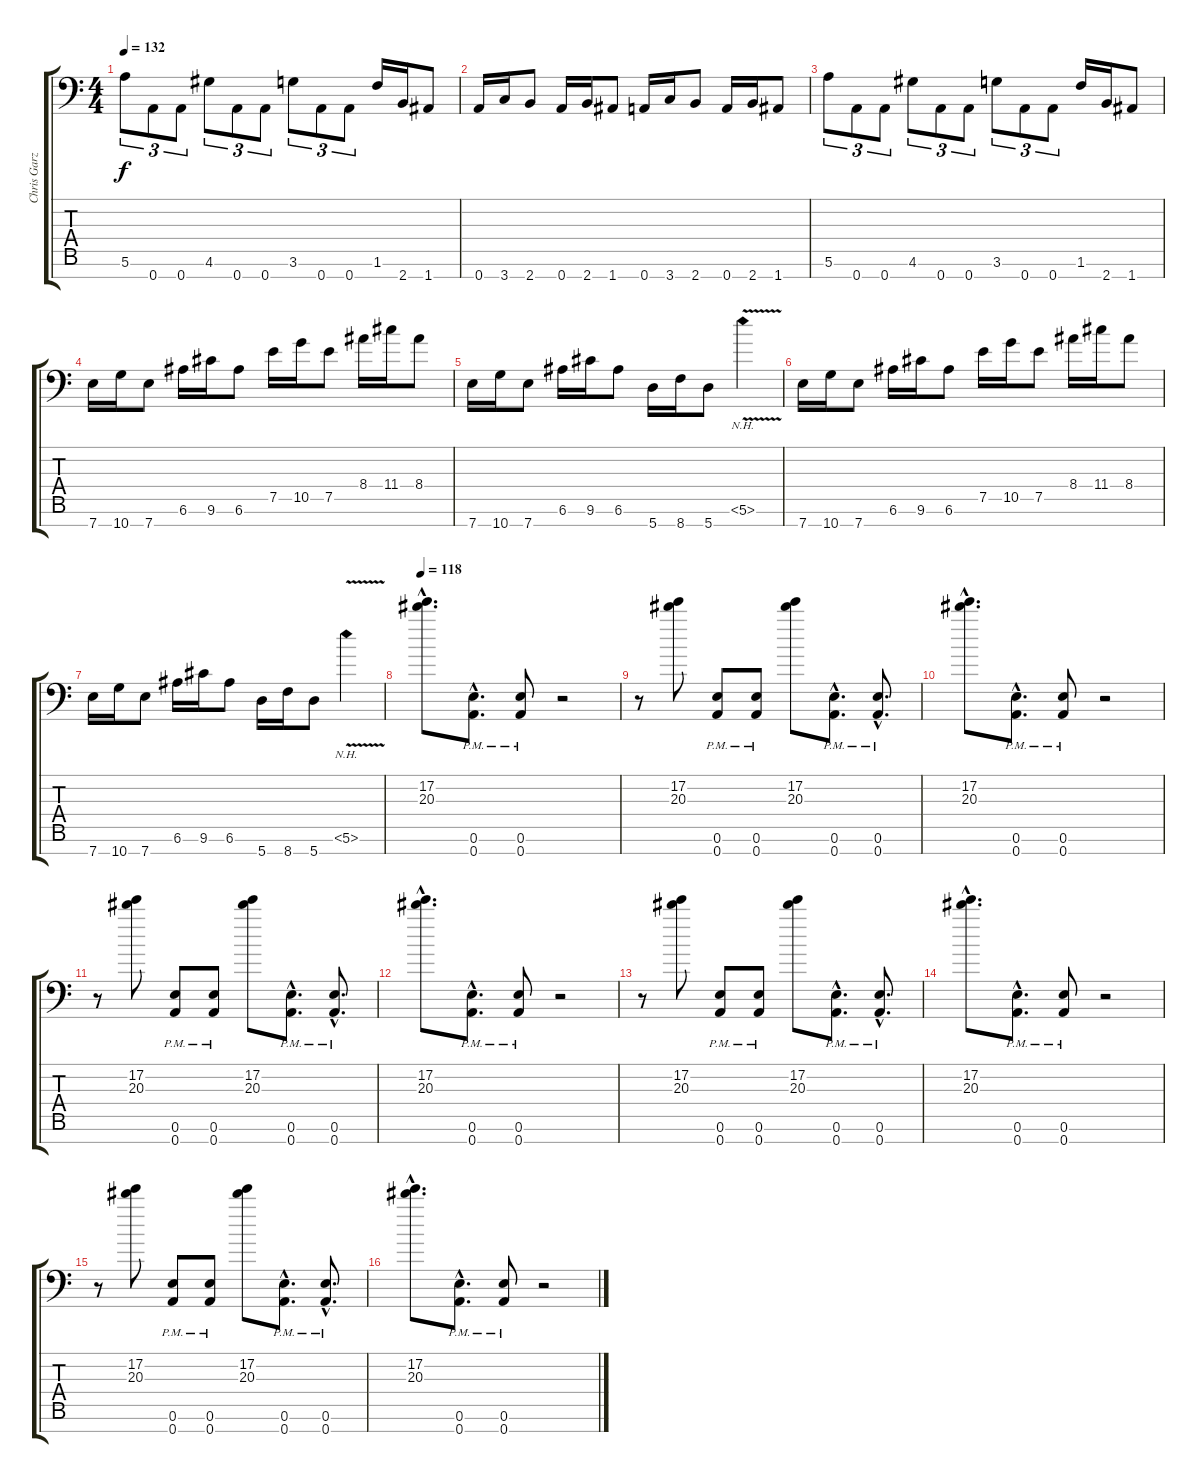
\track ("Chris Garza" "Chris Garz") {instrument distortionguitar}
\staff {score tabs}
\tuning (E4 B3 G3 D3 A2 E2 A1) {hide}
\ts (4 4)
\tempo 132
\clef f4
\ks c
5.6.8{tu (3 2) dy f} 0.7.8{tu (3 2)} 0.7.8{tu (3 2)} 4.6.8{tu (3 2)} 0.7.8{tu (3 2)} 0.7.8{tu (3 2)} 3.6.8{tu (3 2)} 0.7.8{tu (3 2)} 0.7.8{tu (3 2)} 1.6.16 2.7.16 1.7.8 |
0.7.16 3.7.16 2.7.8 0.7.16 2.7.16 1.7.8 0.7.16 3.7.16 2.7.8 0.7.16 2.7.16 1.7.8 |
5.6.8{tu (3 2)} 0.7.8{tu (3 2)} 0.7.8{tu (3 2)} 4.6.8{tu (3 2)} 0.7.8{tu (3 2)} 0.7.8{tu (3 2)} 3.6.8{tu (3 2)} 0.7.8{tu (3 2)} 0.7.8{tu (3 2)} 1.6.16 2.7.16 1.7.8 |
7.7.16 10.7.16 7.7.8 6.6.16 9.6.16 6.6.8 7.5.16 10.5.16 7.5.8 8.4.16 11.4.16 8.4.8 |
7.7.16 10.7.16 7.7.8 6.6.16 9.6.16 6.6.8 5.7.16 8.7.16 5.7.8 5.6{nh v}.4 |
7.7.16 10.7.16 7.7.8 6.6.16 9.6.16 6.6.8 7.5.16 10.5.16 7.5.8 8.4.16 11.4.16 8.4.8 |
7.7.16 10.7.16 7.7.8 6.6.16 9.6.16 6.6.8 5.7.16 8.7.16 5.7.8 5.6{nh v}.4 |
\tempo 118
(17.2{hac} 20.3{hac}).8{d} (0.6{hac pm} 0.7{hac pm}).8{d} (0.6{pm} 0.7{pm}).8 r.2 |
r.8 (17.2 20.3).8 (0.6{pm} 0.7{pm}).8 (0.6{pm} 0.7{pm}).8 (17.2 20.3).8 (0.6{hac pm} 0.7{hac pm}).8{d} (0.6{hac pm} 0.7{hac pm}).8{d} |
(17.2{hac} 20.3{hac}).8{d} (0.6{hac pm} 0.7{hac pm}).8{d} (0.6{pm} 0.7{pm}).8 r.2 |
r.8 (17.2 20.3).8 (0.6{pm} 0.7{pm}).8 (0.6{pm} 0.7{pm}).8 (17.2 20.3).8 (0.6{hac pm} 0.7{hac pm}).8{d} (0.6{hac pm} 0.7{hac pm}).8{d} |
(17.2{hac} 20.3{hac}).8{d} (0.6{hac pm} 0.7{hac pm}).8{d} (0.6{pm} 0.7{pm}).8 r.2 |
r.8 (17.2 20.3).8 (0.6{pm} 0.7{pm}).8 (0.6{pm} 0.7{pm}).8 (17.2 20.3).8 (0.6{hac pm} 0.7{hac pm}).8{d} (0.6{hac pm} 0.7{hac pm}).8{d} |
(17.2{hac} 20.3{hac}).8{d} (0.6{hac pm} 0.7{hac pm}).8{d} (0.6{pm} 0.7{pm}).8 r.2 |
r.8 (17.2 20.3).8 (0.6{pm} 0.7{pm}).8 (0.6{pm} 0.7{pm}).8 (17.2 20.3).8 (0.6{hac pm} 0.7{hac pm}).8{d} (0.6{hac pm} 0.7{hac pm}).8{d} |
(17.2{hac} 20.3{hac}).8{d} (0.6{hac pm} 0.7{hac pm}).8{d} (0.6{pm} 0.7{pm}).8 r.2
